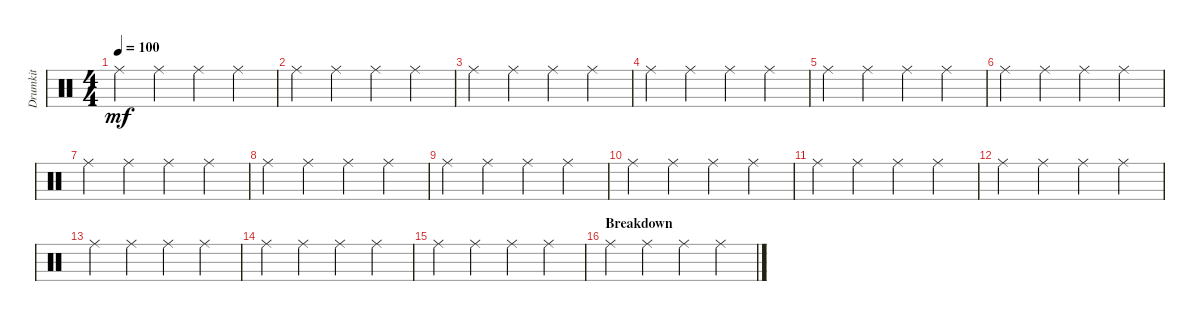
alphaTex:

\track ("Drumkit" "Drumkit") {instrument percussion}
\staff {score}
\articulation defaults
\ts (4 4)
\tempo 100
\clef neutral
\ks c "Ride (middle)".4{dy mf} "Ride (middle)".4 "Ride (middle)".4 "Ride (middle)".4
|
"Ride (middle)".4 "Ride (middle)".4 "Ride (middle)".4 "Ride (middle)".4 |
"Ride (middle)".4 "Ride (middle)".4 "Ride (middle)".4 "Ride (middle)".4 |
"Ride (middle)".4 "Ride (middle)".4 "Ride (middle)".4 "Ride (middle)".4 |
"Ride (middle)".4 "Ride (middle)".4 "Ride (middle)".4 "Ride (middle)".4 |
"Ride (middle)".4 "Ride (middle)".4 "Ride (middle)".4 "Ride (middle)".4 |
"Ride (middle)".4 "Ride (middle)".4 "Ride (middle)".4 "Ride (middle)".4 |
"Ride (middle)".4 "Ride (middle)".4 "Ride (middle)".4 "Ride (middle)".4 |
"Ride (middle)".4 "Ride (middle)".4 "Ride (middle)".4 "Ride (middle)".4 |
"Ride (middle)".4 "Ride (middle)".4 "Ride (middle)".4 "Ride (middle)".4 |
"Ride (middle)".4 "Ride (middle)".4 "Ride (middle)".4 "Ride (middle)".4 |
"Ride (middle)".4 "Ride (middle)".4 "Ride (middle)".4 "Ride (middle)".4 |
"Ride (middle)".4 "Ride (middle)".4 "Ride (middle)".4 "Ride (middle)".4 |
"Ride (middle)".4 "Ride (middle)".4 "Ride (middle)".4 "Ride (middle)".4 |
"Ride (middle)".4 "Ride (middle)".4 "Ride (middle)".4 "Ride (middle)".4 |
\section ("" "Breakdown")
"Ride (middle)".4 "Ride (middle)".4 "Ride (middle)".4 "Ride (middle)".4
